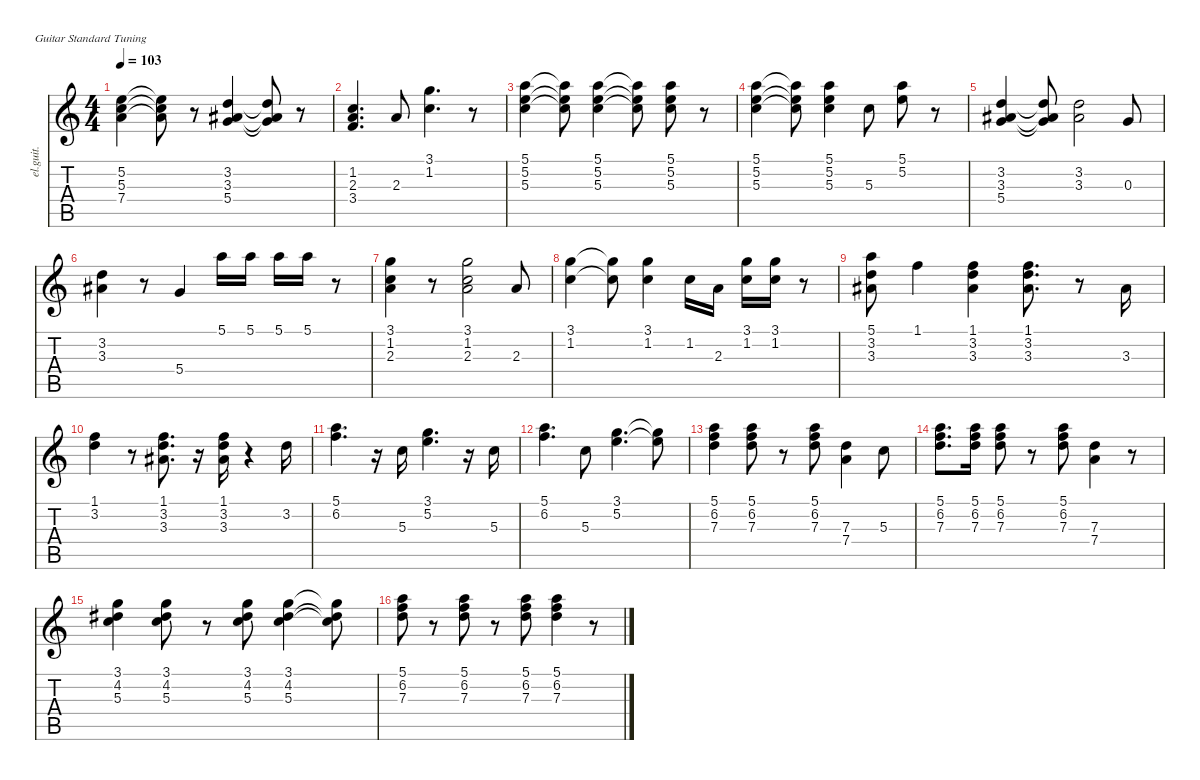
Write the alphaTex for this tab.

\defaultSystemsLayout 4
\hideDynamics
\bracketExtendMode nobrackets
\otherSystemsTrackNameOrientation horizontal
\track ("Rhythm Guitar" "el.guit.") {instrument electricguitarclean}
\staff {score tabs}
\tuning (E4 B3 G3 D3 A2 E2)
\ts (4 4)
\tempo 103
\clef g2
\ks c
(5.2 5.3 7.4).4{dy f beam Down} (5.2{t} 5.3{t} 7.4{t}).8{beam Down} r.8{beam Down} (3.2 3.3{acc #} 5.4).4{beam Up} (3.2{t} 3.3{t acc #} 5.4{t}).8{beam Up} r.8{beam Up} |
(1.2 2.3 3.4).4{d beam Up} 2.3.8{beam Up} (3.1 1.2).4{d beam Down} r.8{beam Down} |
(5.1 5.2 5.3).4{beam Down} (5.1{t} 5.2{t} 5.3{t}).8{beam Down} (5.1 5.2 5.3).4{beam Down} (5.1{t} 5.2{t} 5.3{t}).8{beam Down} (5.1 5.2 5.3).8{beam Down} r.8{beam Down} |
(5.1 5.2 5.3).4{beam Down} (5.1{t} 5.2{t} 5.3{t}).8{beam Down} (5.1 5.2 5.3).4{beam Down} 5.3.8{beam Down} (5.1 5.2).8{beam Down} r.8{beam Down} |
(3.2 3.3{acc #} 5.4).4{beam Up} (3.2{t} 3.3{t acc #} 5.4{t}).8{beam Up} (3.2 3.3{acc #}).2{beam Down} 0.3.8{beam Up} |
(3.2 3.3{acc #}).4{beam Down} r.8{beam Down} 5.4.4{beam Up} 5.1.16{beam Down} 5.1.16{beam Down} 5.1.16{beam Down} 5.1.16{beam Down} r.8{beam Down} |
(3.1 1.2 2.3).4{beam Down} r.8{beam Down} (3.1 1.2 2.3).2{beam Down} 2.3.8{beam Up} |
(3.1 1.2).4{beam Down} (3.1{t} 1.2{t}).8{beam Down} (3.1 1.2).4{beam Down} 1.2.16{beam Down} 2.3.16{beam Down} (3.1 1.2).16{beam Down} (3.1 1.2).16{beam Down} r.8{beam Down} |
(5.1 3.2 3.3{acc #}).8{beam Down} 1.1.4{beam Down} (1.1 3.2 3.3{acc #}).4{beam Down} (1.1 3.2 3.3{acc #}).8{d beam Down} r.8{beam Down} 3.3{acc #}.16{beam Up} |
(1.1 3.2).4{beam Down} r.8{beam Down} (1.1 3.2 3.3{acc #}).8{d beam Down} r.16{beam Down} (1.1 3.2 3.3{acc #}).16{beam Down} r.4{beam Down} 3.2.16{beam Down} |
(5.1 6.2).4{d beam Down} r.16{beam Down} 5.3.16{beam Down} (3.1 5.2).4{d beam Down} r.16{beam Down} 5.3.16{beam Down} |
(5.1 6.2).4{d beam Down} 5.3.8{beam Down} (3.1 5.2).4{d beam Down} (3.1{t} 5.2{t}).8{beam Down} |
(5.1 6.2 7.3).4{beam Down} (5.1 6.2 7.3).8{beam Down} r.8{beam Down} (5.1 6.2 7.3).8{beam Down} (7.3 7.4).4{beam Down} 5.3.8{beam Down} |
(5.1 6.2 7.3).8{d beam Down} (5.1 6.2 7.3).16{beam Down} (5.1 6.2 7.3).8{beam Down} r.8{beam Down} (5.1 6.2 7.3).8{beam Down} (7.3 7.4).4{beam Down} r.8{beam Down} |
(3.1 4.2{acc #} 5.3).4{beam Down} (3.1 4.2{acc #} 5.3).8{beam Down} r.8{beam Down} (3.1 4.2{acc #} 5.3).8{beam Down} (3.1 4.2{acc #} 5.3).4{beam Down} (3.1{t} 4.2{t acc #} 5.3{t}).8{beam Down} |
(5.1 6.2 7.3).8{beam Down} r.8{beam Down} (5.1 6.2 7.3).8{beam Down} r.8{beam Down} (5.1 6.2 7.3).8{beam Down} (5.1 6.2 7.3).4{beam Down} r.8{beam Down}
